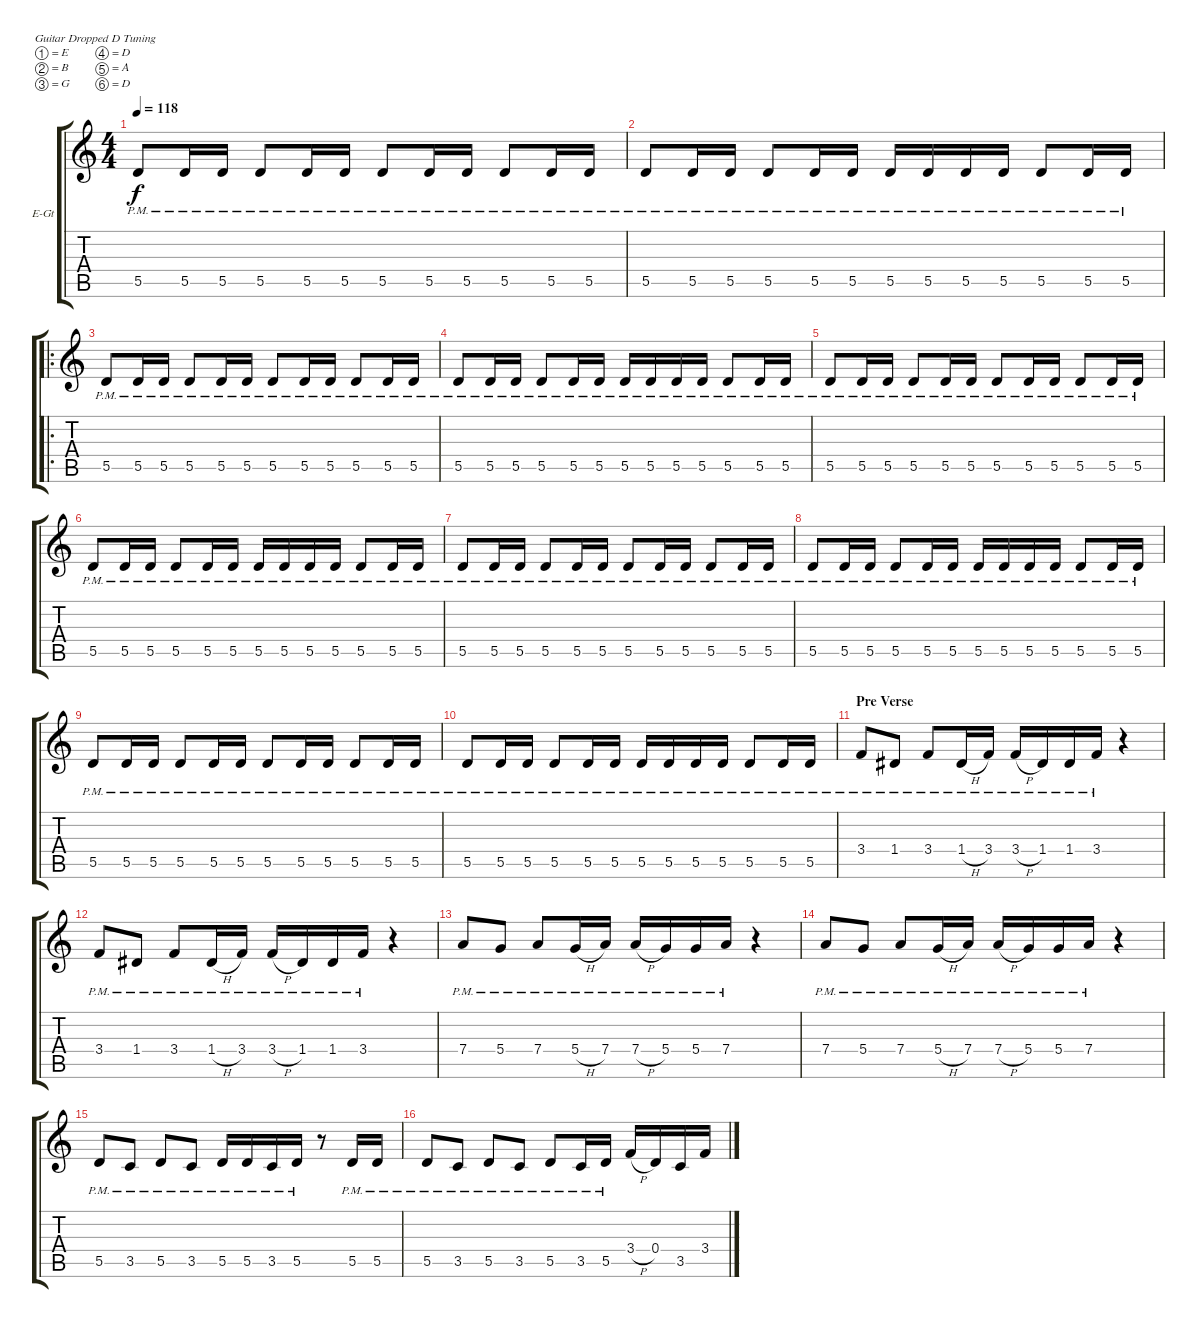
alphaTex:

\bracketExtendMode groupsimilarinstruments
\firstSystemTrackNameOrientation horizontal
\otherSystemsTrackNameOrientation horizontal
\track ("Guitar 1" "E-Gt") {instrument electricguitarmuted}
\staff {score tabs}
\tuning (E4 B3 G3 D3 A2 D2)
\ts (4 4)
\tempo 118
\clef g2
\ks c
5.5{pm}.8{dy f} 5.5{pm}.16 5.5{pm}.16 5.5{pm}.8 5.5{pm}.16 5.5{pm}.16 5.5{pm}.8 5.5{pm}.16 5.5{pm}.16 5.5{pm}.8 5.5{pm}.16 5.5{pm}.16 |
5.5{pm}.8 5.5{pm}.16 5.5{pm}.16 5.5{pm}.8 5.5{pm}.16 5.5{pm}.16 5.5{pm}.16 5.5{pm}.16 5.5{pm}.16 5.5{pm}.16 5.5{pm}.8 5.5{pm}.16 5.5{pm}.16 |
\ro
5.5{pm}.8 5.5{pm}.16 5.5{pm}.16 5.5{pm}.8 5.5{pm}.16 5.5{pm}.16 5.5{pm}.8 5.5{pm}.16 5.5{pm}.16 5.5{pm}.8 5.5{pm}.16 5.5{pm}.16 |
5.5{pm}.8 5.5{pm}.16 5.5{pm}.16 5.5{pm}.8 5.5{pm}.16 5.5{pm}.16 5.5{pm}.16 5.5{pm}.16 5.5{pm}.16 5.5{pm}.16 5.5{pm}.8 5.5{pm}.16 5.5{pm}.16 |
5.5{pm}.8 5.5{pm}.16 5.5{pm}.16 5.5{pm}.8 5.5{pm}.16 5.5{pm}.16 5.5{pm}.8 5.5{pm}.16 5.5{pm}.16 5.5{pm}.8 5.5{pm}.16 5.5{pm}.16 |
5.5{pm}.8 5.5{pm}.16 5.5{pm}.16 5.5{pm}.8 5.5{pm}.16 5.5{pm}.16 5.5{pm}.16 5.5{pm}.16 5.5{pm}.16 5.5{pm}.16 5.5{pm}.8 5.5{pm}.16 5.5{pm}.16 |
5.5{pm}.8 5.5{pm}.16 5.5{pm}.16 5.5{pm}.8 5.5{pm}.16 5.5{pm}.16 5.5{pm}.8 5.5{pm}.16 5.5{pm}.16 5.5{pm}.8 5.5{pm}.16 5.5{pm}.16 |
5.5{pm}.8 5.5{pm}.16 5.5{pm}.16 5.5{pm}.8 5.5{pm}.16 5.5{pm}.16 5.5{pm}.16 5.5{pm}.16 5.5{pm}.16 5.5{pm}.16 5.5{pm}.8 5.5{pm}.16 5.5{pm}.16 |
5.5{pm}.8 5.5{pm}.16 5.5{pm}.16 5.5{pm}.8 5.5{pm}.16 5.5{pm}.16 5.5{pm}.8 5.5{pm}.16 5.5{pm}.16 5.5{pm}.8 5.5{pm}.16 5.5{pm}.16 |
5.5{pm}.8 5.5{pm}.16 5.5{pm}.16 5.5{pm}.8 5.5{pm}.16 5.5{pm}.16 5.5{pm}.16 5.5{pm}.16 5.5{pm}.16 5.5{pm}.16 5.5{pm}.8 5.5{pm}.16 5.5{pm}.16 |
\section ("" "Pre Verse")
3.4{pm}.8 1.4{pm}.8 3.4{pm}.8 1.4{h pm}.16 3.4{pm}.16 3.4{h pm}.16 1.4{pm}.16 1.4{pm}.16 3.4{pm}.16 r.4 |
3.4{pm}.8 1.4{pm}.8 3.4{pm}.8 1.4{h pm}.16 3.4{pm}.16 3.4{h pm}.16 1.4{pm}.16 1.4{pm}.16 3.4{pm}.16 r.4 |
7.4{pm}.8 5.4{pm}.8 7.4{pm}.8 5.4{h pm}.16 7.4{pm}.16 7.4{h pm}.16 5.4{pm}.16 5.4{pm}.16 7.4{pm}.16 r.4 |
7.4{pm}.8 5.4{pm}.8 7.4{pm}.8 5.4{h pm}.16 7.4{pm}.16 7.4{h pm}.16 5.4{pm}.16 5.4{pm}.16 7.4{pm}.16 r.4 |
5.5{pm}.8 3.5{pm}.8 5.5{pm}.8 3.5{pm}.8 5.5{pm}.16 5.5{pm}.16 3.5{pm}.16 5.5{pm}.16 r.8 5.5{pm}.16 5.5{pm}.16 |
5.5{pm}.8 3.5{pm}.8 5.5{pm}.8 3.5{pm}.8 5.5{pm}.8 3.5{pm}.16 5.5{pm}.16 3.4{h}.16 0.4.16 3.5.16 3.4.16
